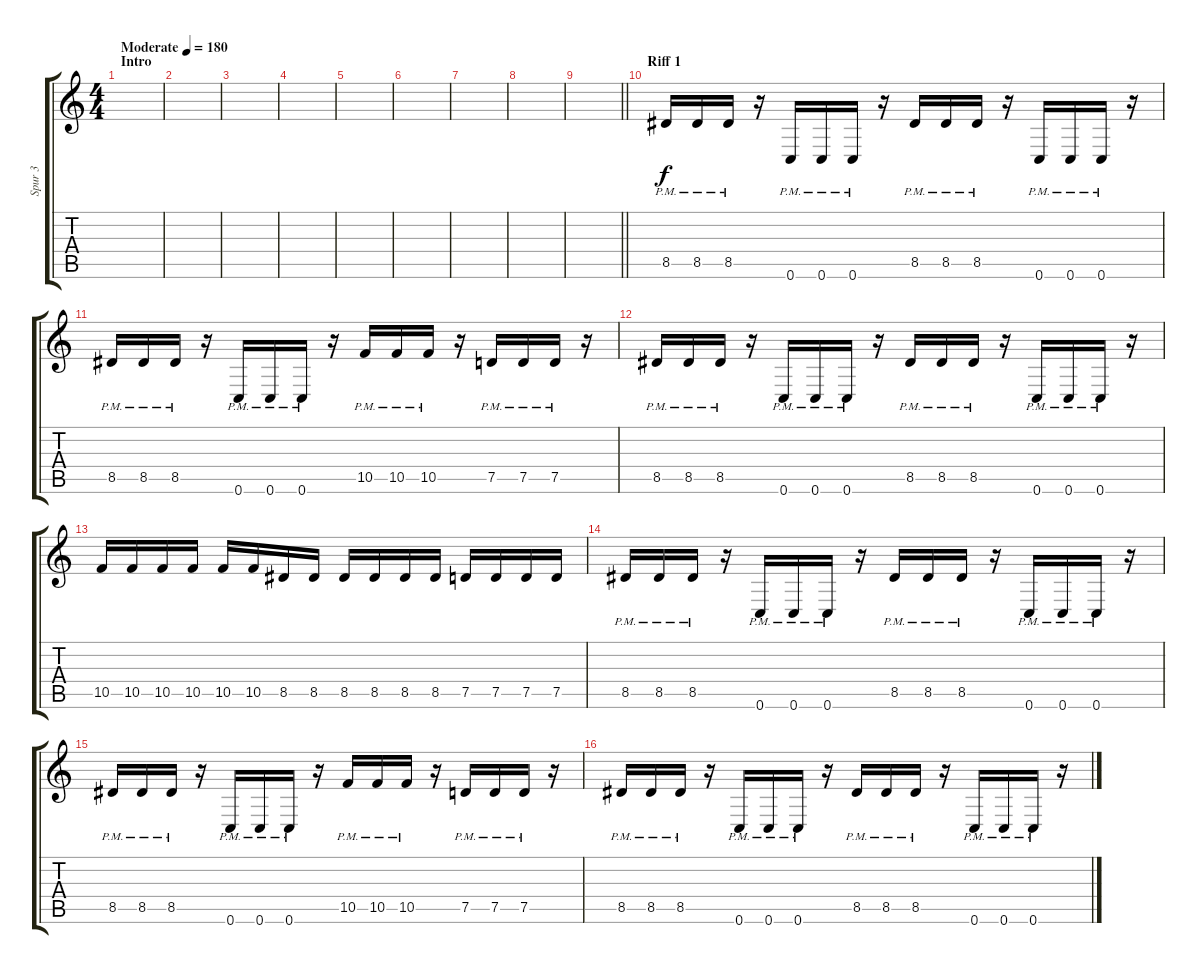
\track ("Spur 3" "Spur 3") {instrument overdrivenguitar}
\staff {score tabs}
\tuning (D4 A3 F3 C3 G2 C2) {hide}
\ts (4 4)
\section ("" "Intro")
\tempo (180 "Moderate")
\clef g2
\ks c
|
|
|
|
|
|
|
|
\barLineRight lightlight
|
\section ("" "Riff 1")
8.5{pm}.16 8.5{pm}.16 8.5{pm}.16 r.16 0.6{pm}.16 0.6{pm}.16 0.6{pm}.16 r.16 8.5{pm}.16 8.5{pm}.16 8.5{pm}.16 r.16 0.6{pm}.16 0.6{pm}.16 0.6{pm}.16 r.16 |
8.5{pm}.16 8.5{pm}.16 8.5{pm}.16 r.16 0.6{pm}.16 0.6{pm}.16 0.6{pm}.16 r.16 10.5{pm}.16 10.5{pm}.16 10.5{pm}.16 r.16 7.5{pm}.16 7.5{pm}.16 7.5{pm}.16 r.16 |
8.5{pm}.16 8.5{pm}.16 8.5{pm}.16 r.16 0.6{pm}.16 0.6{pm}.16 0.6{pm}.16 r.16 8.5{pm}.16 8.5{pm}.16 8.5{pm}.16 r.16 0.6{pm}.16 0.6{pm}.16 0.6{pm}.16 r.16 |
10.5.16 10.5.16 10.5.16 10.5.16 10.5.16 10.5.16 8.5.16 8.5.16 8.5.16 8.5.16 8.5.16 8.5.16 7.5.16 7.5.16 7.5.16 7.5.16 |
8.5{pm}.16 8.5{pm}.16 8.5{pm}.16 r.16 0.6{pm}.16 0.6{pm}.16 0.6{pm}.16 r.16 8.5{pm}.16 8.5{pm}.16 8.5{pm}.16 r.16 0.6{pm}.16 0.6{pm}.16 0.6{pm}.16 r.16 |
8.5{pm}.16 8.5{pm}.16 8.5{pm}.16 r.16 0.6{pm}.16 0.6{pm}.16 0.6{pm}.16 r.16 10.5{pm}.16 10.5{pm}.16 10.5{pm}.16 r.16 7.5{pm}.16 7.5{pm}.16 7.5{pm}.16 r.16 |
8.5{pm}.16 8.5{pm}.16 8.5{pm}.16 r.16 0.6{pm}.16 0.6{pm}.16 0.6{pm}.16 r.16 8.5{pm}.16 8.5{pm}.16 8.5{pm}.16 r.16 0.6{pm}.16 0.6{pm}.16 0.6{pm}.16 r.16
